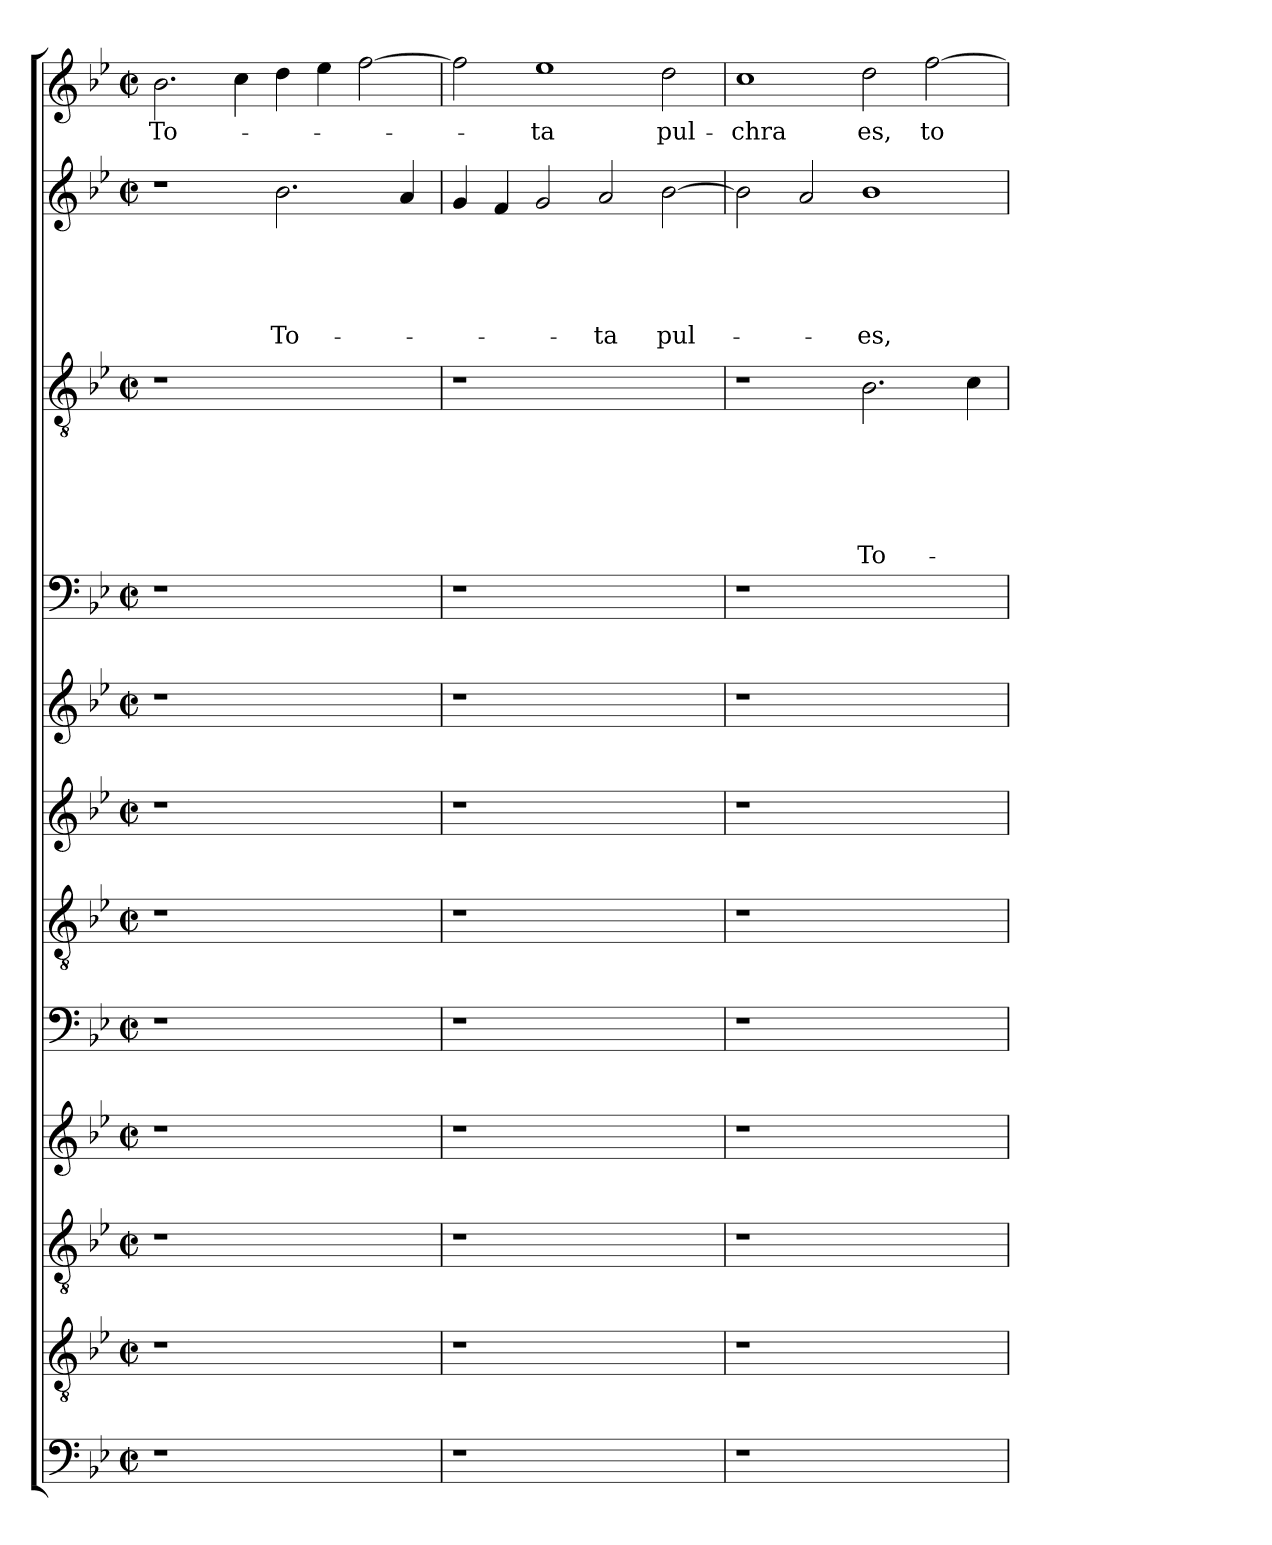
**kern	**kern	**kern	**kern	**kern	**kern	**kern	**kern	**kern	**kern	**text	**text	**text	**text	**text	**text	**kern	**text	**text	**text	**text	**text	**kern	**text
*part12	*part11	*part10	*part9	*part8	*part7	*part6	*part5	*part4	*part3	*part3	*part3	*part3	*part3	*part3	*part3	*part2	*part2	*part2	*part2	*part2	*part2	*part1	*part1
*staff12	*staff11	*staff10	*staff9	*staff8	*staff7	*staff6	*staff5	*staff4	*staff3	*staff3	*staff3	*staff3	*staff3	*staff3	*staff3	*staff2	*staff2	*staff2	*staff2	*staff2	*staff2	*staff1	*staff1
*clefF4	*clefGv2	*clefGv2	*clefG2	*clefF4	*clefGv2	*clefG2	*clefG2	*clefF4	*clefGv2	*	*	*	*	*	*	*clefG2	*	*	*	*	*	*clefG2	*
*k[b-e-]	*k[b-e-]	*k[b-e-]	*k[b-e-]	*k[b-e-]	*k[b-e-]	*k[b-e-]	*k[b-e-]	*k[b-e-]	*k[b-e-]	*	*	*	*	*	*	*k[b-e-]	*	*	*	*	*	*k[b-e-]	*
*B-:	*B-:	*B-:	*B-:	*B-:	*B-:	*B-:	*B-:	*B-:	*B-:	*	*	*	*	*	*	*B-:	*	*	*	*	*	*B-:	*
*M2/2	*M2/2	*M2/2	*M2/2	*M2/2	*M2/2	*M2/2	*M2/2	*M2/2	*M2/2	*	*	*	*	*	*	*M2/2	*	*	*	*	*	*M2/2	*
*met(c|)	*met(c|)	*met(c|)	*met(c|)	*met(c|)	*met(c|)	*met(c|)	*met(c|)	*met(c|)	*met(c|)	*	*	*	*	*	*	*met(c|)	*	*	*	*	*	*met(c|)	*
=1	=1	=1	=1	=1	=1	=1	=1	=1	=1	=1	=1	=1	=1	=1	=1	=1	=1	=1	=1	=1	=1	=1	=1
1r	1r	1r	1r	1r	1r	1r	1r	1r	1r	.	.	.	.	.	.	1r	.	.	.	.	.	2.b-\	To-
.	.	.	.	.	.	.	.	.	.	.	.	.	.	.	.	.	.	.	.	.	.	4cc\	.
1ryy	1ryy	1ryy	1ryy	1ryy	1ryy	1ryy	1ryy	1ryy	1ryy	.	.	.	.	.	.	2.b-\	.	.	.	.	To-	4dd\	.
.	.	.	.	.	.	.	.	.	.	.	.	.	.	.	.	.	.	.	.	.	.	4ee-\	.
.	.	.	.	.	.	.	.	.	.	.	.	.	.	.	.	.	.	.	.	.	.	[2ff\	.
.	.	.	.	.	.	.	.	.	.	.	.	.	.	.	.	4a/	.	.	.	.	.	.	.
=2	=2	=2	=2	=2	=2	=2	=2	=2	=2	=2	=2	=2	=2	=2	=2	=2	=2	=2	=2	=2	=2	=2	=2
1r	1r	1r	1r	1r	1r	1r	1r	1r	1r	.	.	.	.	.	.	4g/	.	.	.	.	.	2ff\]	.
.	.	.	.	.	.	.	.	.	.	.	.	.	.	.	.	4f/	.	.	.	.	.	.	.
.	.	.	.	.	.	.	.	.	.	.	.	.	.	.	.	2g/	.	.	.	.	.	1ee-	-ta
1ryy	1ryy	1ryy	1ryy	1ryy	1ryy	1ryy	1ryy	1ryy	1ryy	.	.	.	.	.	.	2a/	.	.	.	.	-ta	.	.
.	.	.	.	.	.	.	.	.	.	.	.	.	.	.	.	[2b-\	.	.	.	.	pul-	2dd\	pul-
=3	=3	=3	=3	=3	=3	=3	=3	=3	=3	=3	=3	=3	=3	=3	=3	=3	=3	=3	=3	=3	=3	=3	=3
1r	1r	1r	1r	1r	1r	1r	1r	1r	1r	.	.	.	.	.	.	2b-\]	.	.	.	.	.	1cc	-chra
.	.	.	.	.	.	.	.	.	.	.	.	.	.	.	.	2a/	.	.	.	.	.	.	.
1ryy	1ryy	1ryy	1ryy	1ryy	1ryy	1ryy	1ryy	1ryy	2.B-\	.	.	.	.	.	To-	1b-	.	.	.	.	-es,	2dd\	es,
.	.	.	.	.	.	.	.	.	.	.	.	.	.	.	.	.	.	.	.	.	.	[2ff\	to-
.	.	.	.	.	.	.	.	.	4c\	.	.	.	.	.	.	.	.	.	.	.	.	.	.
=	=	=	=	=	=	=	=	=	=	=	=	=	=	=	=	=	=	=	=	=	=	=	=
*-	*-	*-	*-	*-	*-	*-	*-	*-	*-	*-	*-	*-	*-	*-	*-	*-	*-	*-	*-	*-	*-	*-	*-
